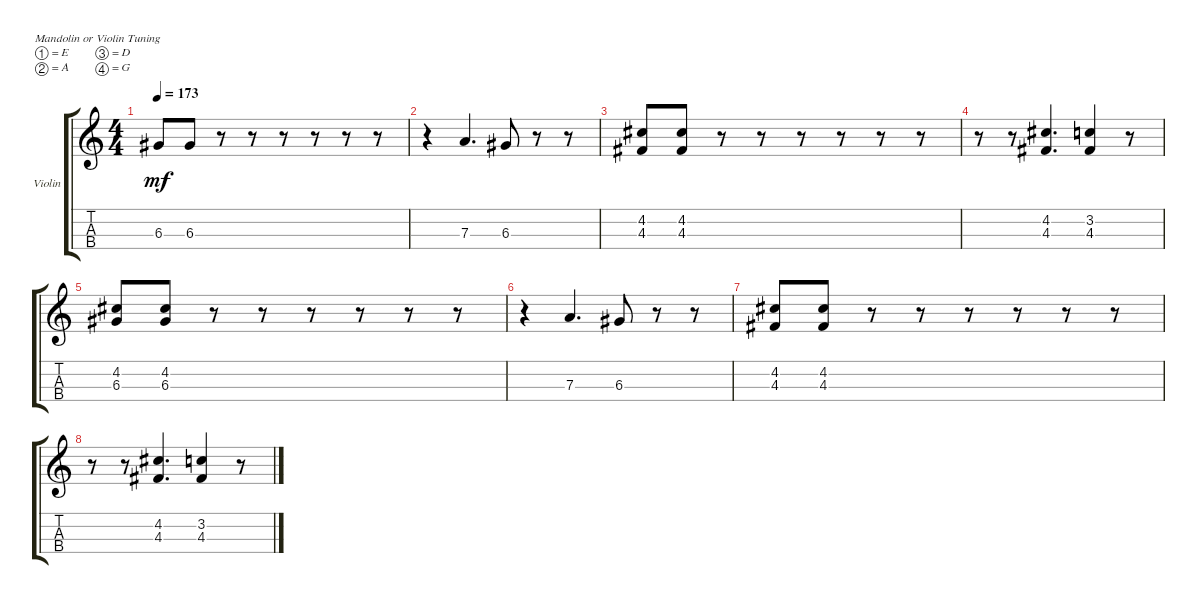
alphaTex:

\defaultSystemsLayout 4
\bracketExtendMode groupsimilarinstruments
\firstSystemTrackNameOrientation horizontal
\otherSystemsTrackNameOrientation horizontal
\track ("Violin" "Violin") {instrument violin}
\staff {score tabs}
\tuning (E5 A4 D4 G3)
\ts (4 4)
\tempo 173
\clef g2
\ks c
6.3.8{dy mf} 6.3.8 r.8 r.8 r.8 r.8 r.8 r.8 |
r.4 7.3.4{d} 6.3.8 r.8 r.8 |
(4.3 4.2).8 (4.2 4.3).8 r.8 r.8 r.8 r.8 r.8 r.8 |
r.8 r.8 (4.2 4.3).4{d} (3.2 4.3).4 r.8 |
(4.2 6.3).8 (6.3 4.2).8 r.8 r.8 r.8 r.8 r.8 r.8 |
r.4 7.3.4{d} 6.3.8 r.8 r.8 |
(4.3 4.2).8 (4.2 4.3).8 r.8 r.8 r.8 r.8 r.8 r.8 |
r.8 r.8 (4.2 4.3).4{d} (3.2 4.3).4 r.8
